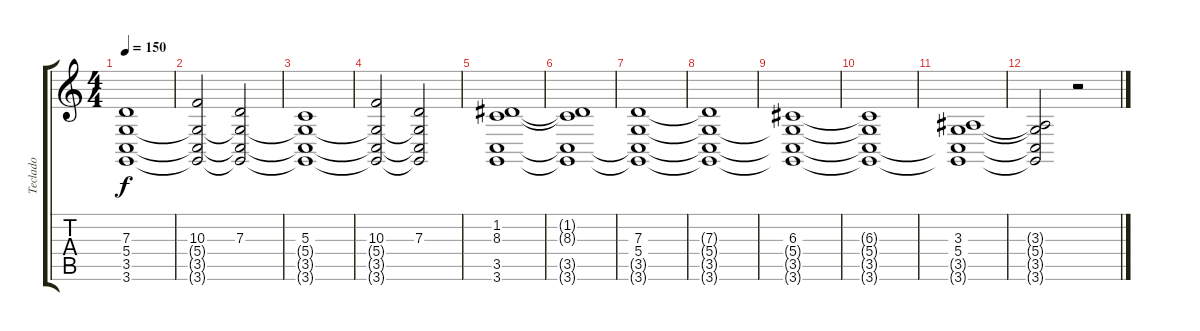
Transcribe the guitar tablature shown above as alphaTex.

\track ("Teclado" "Teclado") {instrument synthstrings2}
\staff {score tabs}
\tuning (E4 B3 G3 D3 A2 E2) {hide}
\ts (4 4)
\tempo 150
\clef g2
\ks c
(7.3{t} 5.4{t} 3.5{t} 3.6{t}).1{dy f} |
(10.3 5.4{t} 3.5{t} 3.6{t}).2 (7.3 5.4{t} 3.5{t} 3.6{t}).2 |
(5.3 5.4{t} 3.5{t} 3.6{t}).1 |
(10.3 5.4{t} 3.5{t} 3.6{t}).2 (7.3 5.4{t} 3.5{t} 3.6{t}).2 |
(1.2 8.3 3.5 3.6).1 |
(1.2{t} 8.3{t} 3.5{t} 3.6{t}).1 |
(7.3 5.4 3.5{t} 3.6{t}).1 |
(7.3{t} 5.4{t} 3.5{t} 3.6{t}).1 |
(6.3 5.4{t} 3.5{t} 3.6{t}).1 |
(6.3{t} 5.4{t} 3.5{t} 3.6{t}).1 |
(3.3 5.4 3.5{t} 3.6{t}).1 |
(3.3{t} 5.4{t} 3.5{t} 3.6{t}).2 r.2
